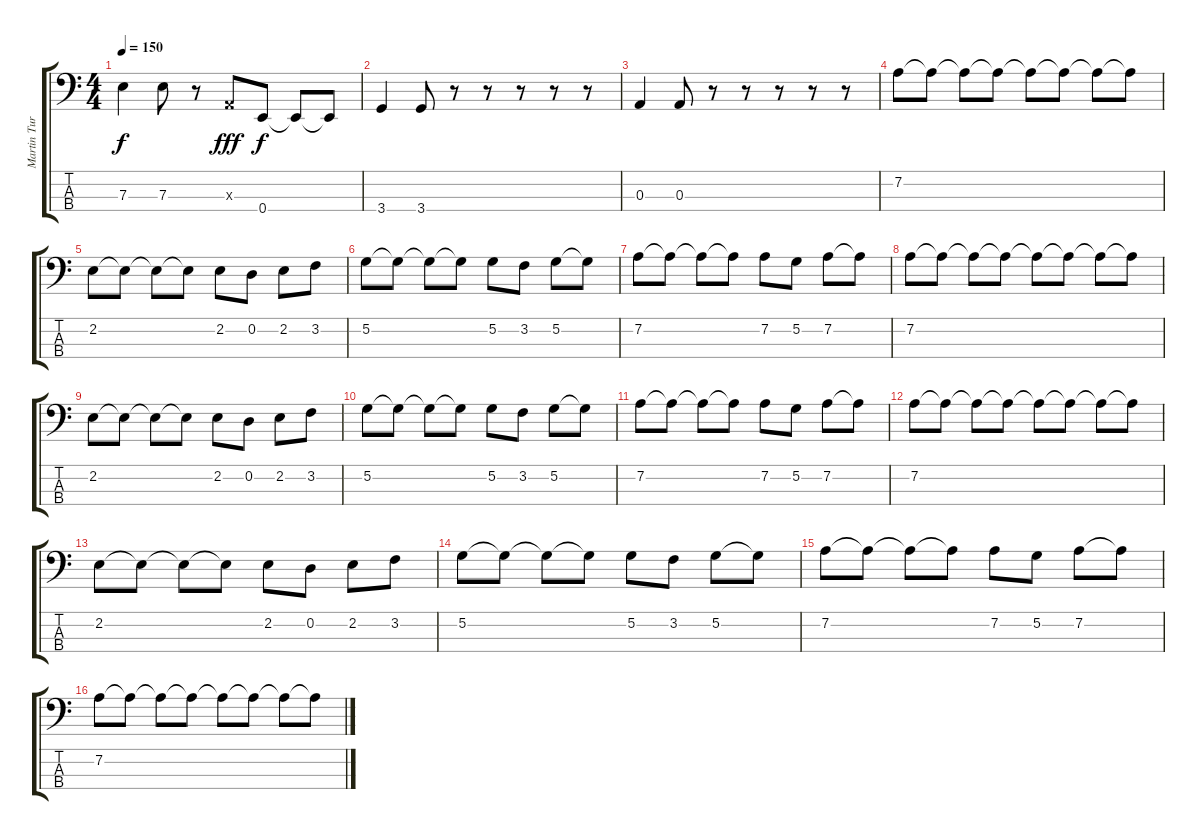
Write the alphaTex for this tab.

\track ("Martin Turner (bass)" "Martin Tur") {instrument electricbasspick}
\staff {score tabs}
\tuning (G2 D2 A1 E1) {hide}
\ts (4 4)
\tempo 150
\clef f4
\ks c
7.3.4{dy f} 7.3.8 r.8 0.3{x}.8{dy fff} 0.4.8{dy f} 0.4{t}.8 0.4{t}.8 |
3.4.4 3.4.8 r.8 r.8 r.8 r.8 r.8 |
0.3.4 0.3.8 r.8 r.8 r.8 r.8 r.8 |
7.2.8 7.2{t}.8 7.2{t}.8 7.2{t}.8 7.2{t}.8 7.2{t}.8 7.2{t}.8 7.2{t}.8 |
2.2.8 2.2{t}.8 2.2{t}.8 2.2{t}.8 2.2.8 0.2.8 2.2.8 3.2.8 |
5.2.8 5.2{t}.8 5.2{t}.8 5.2{t}.8 5.2.8 3.2.8 5.2.8 5.2{t}.8 |
7.2.8 7.2{t}.8 7.2{t}.8 7.2{t}.8 7.2.8 5.2.8 7.2.8 7.2{t}.8 |
7.2.8 7.2{t}.8 7.2{t}.8 7.2{t}.8 7.2{t}.8 7.2{t}.8 7.2{t}.8 7.2{t}.8 |
2.2.8 2.2{t}.8 2.2{t}.8 2.2{t}.8 2.2.8 0.2.8 2.2.8 3.2.8 |
5.2.8 5.2{t}.8 5.2{t}.8 5.2{t}.8 5.2.8 3.2.8 5.2.8 5.2{t}.8 |
7.2.8 7.2{t}.8 7.2{t}.8 7.2{t}.8 7.2.8 5.2.8 7.2.8 7.2{t}.8 |
7.2.8 7.2{t}.8 7.2{t}.8 7.2{t}.8 7.2{t}.8 7.2{t}.8 7.2{t}.8 7.2{t}.8 |
2.2.8 2.2{t}.8 2.2{t}.8 2.2{t}.8 2.2.8 0.2.8 2.2.8 3.2.8 |
5.2.8 5.2{t}.8 5.2{t}.8 5.2{t}.8 5.2.8 3.2.8 5.2.8 5.2{t}.8 |
7.2.8 7.2{t}.8 7.2{t}.8 7.2{t}.8 7.2.8 5.2.8 7.2.8 7.2{t}.8 |
7.2.8 7.2{t}.8 7.2{t}.8 7.2{t}.8 7.2{t}.8 7.2{t}.8 7.2{t}.8 7.2{t}.8
